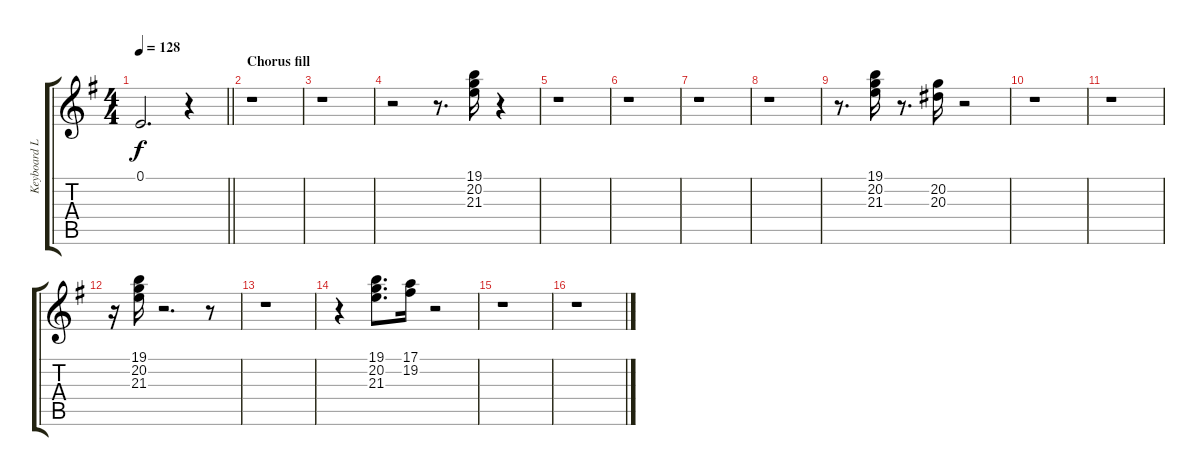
\track ("Keyboard Lead" "Keyboard L") {instrument lead2sawtooth}
\staff {score tabs}
\tuning (E4 B3 G3 D3 A2 E2) {hide}
\ts (4 4)
\tempo 128
\clef g2
\barLineRight lightlight
\ks eminor
0.1{t}.2{d dy f} r.4 |
\section ("" "Chorus fill")
r.1 |
r.1 |
r.2 r.8{d} (19.1 20.2 21.3).16 r.4 |
r.1 |
r.1 |
r.1 |
r.1 |
r.8{d} (19.1 20.2 21.3).16 r.8{d} (20.2 20.3).16 r.2 |
r.1 |
r.1 |
r.16 (19.1 20.2 21.3).16 r.2{d} r.8 |
r.1 |
r.4 (19.1 20.2 21.3).8{d} (17.1 19.2).16 r.2 |
r.1 |
r.1
